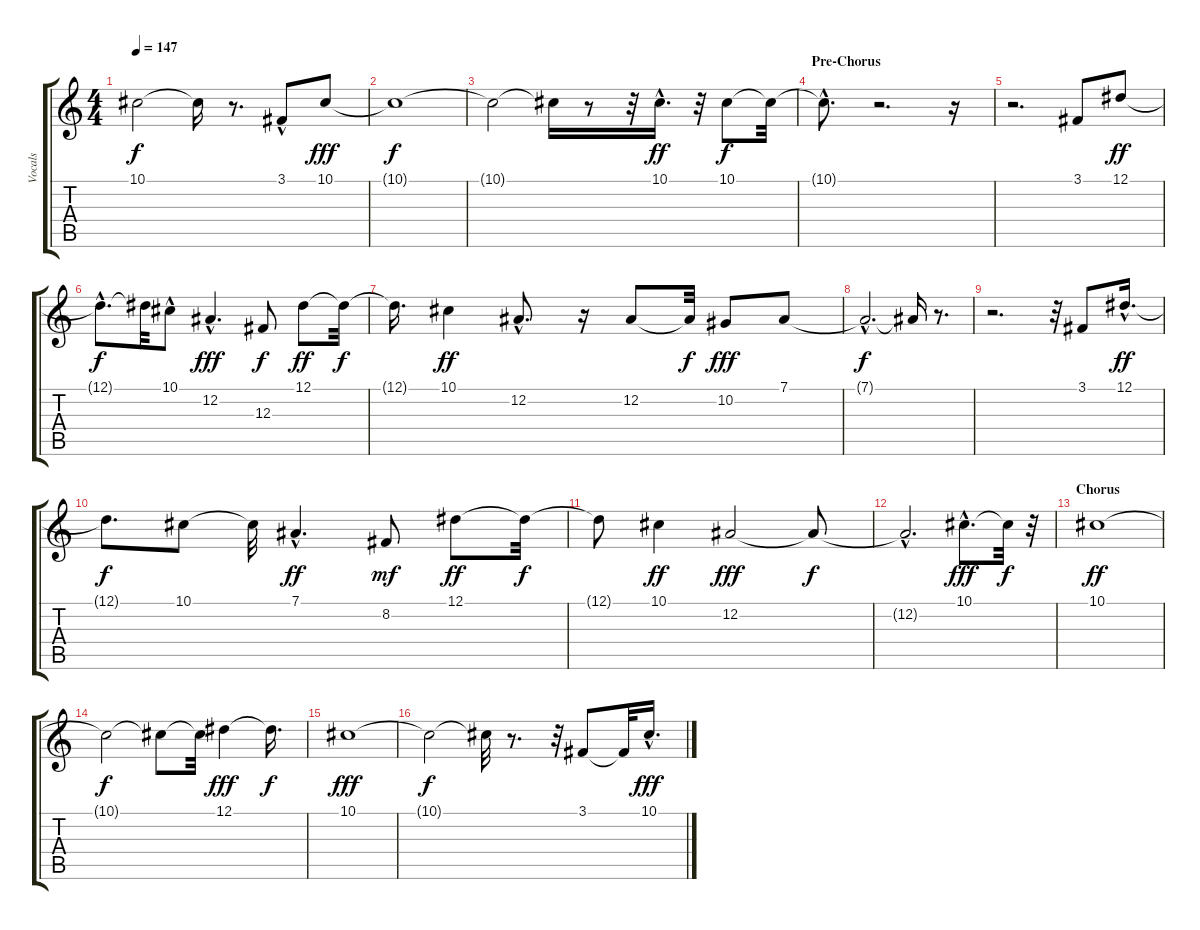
\track ("Vocals" "Vocals") {instrument voiceoohs}
\staff {score tabs}
\tuning (Eb4 Bb3 Gb3 Db3 Ab2 Eb2) {hide}
\ts (4 4)
\tempo 147
\clef g2
\ks c
10.1{t}.2{dy f} 10.1{t}.16 r.8{d} 3.1{hac}.8 10.1.8{dy fff} |
10.1{t}.1{dy f} |
10.1{t}.2 10.1{t}.16 r.8 r.32 10.1{hac}.16{d dy ff} r.32 10.1.8{dy f} 10.1{t}.32 |
\section ("" "Pre-Chorus")
10.1{hac t}.8{d} r.2{d} r.16 |
r.2{d} 3.1.8 12.1.8{dy ff} |
12.1{hac t}.8{d dy f} 12.1{t}.32 10.1{hac}.8 12.2{hac}.4{d dy fff} 12.3.8{dy f} 12.1.8{dy ff} 12.1{t}.32{dy f} |
12.1{t}.16{d} 10.1.4{dy ff} 12.2{hac}.8{d} r.16 12.2.8 12.2{t}.32{dy f} 10.2.8{dy fff} 7.1.8 |
7.1{hac t}.2{d dy f} 7.1{t}.16 r.8{d} |
r.2{d} r.32 3.1.8 12.1{hac}.16{d dy ff} |
12.1{t}.8{d dy f} 10.1.8 10.1{t}.32 7.1{hac}.4{d dy ff} 8.2.8{dy mf} 12.1.8{dy ff} 12.1{t}.32{dy f} |
12.1{t}.8 10.1.4{dy ff} 12.2.2{dy fff} 12.2{t}.8{dy f} |
12.2{hac t}.2{d} 10.1{hac}.8{d dy fff} 10.1{t}.32{dy f} r.32 |
\section ("" "Chorus")
10.1.1{dy ff} |
10.1{t}.2{dy f} 10.1{t}.8 10.1{t}.32 12.1.4{dy fff} 12.1{t}.16{d dy f} |
10.1.1{dy fff} |
10.1{t}.2{dy f} 10.1{t}.32 r.8{d} r.32 3.1.8 3.1{t}.32 10.1{hac}.16{d dy fff}
